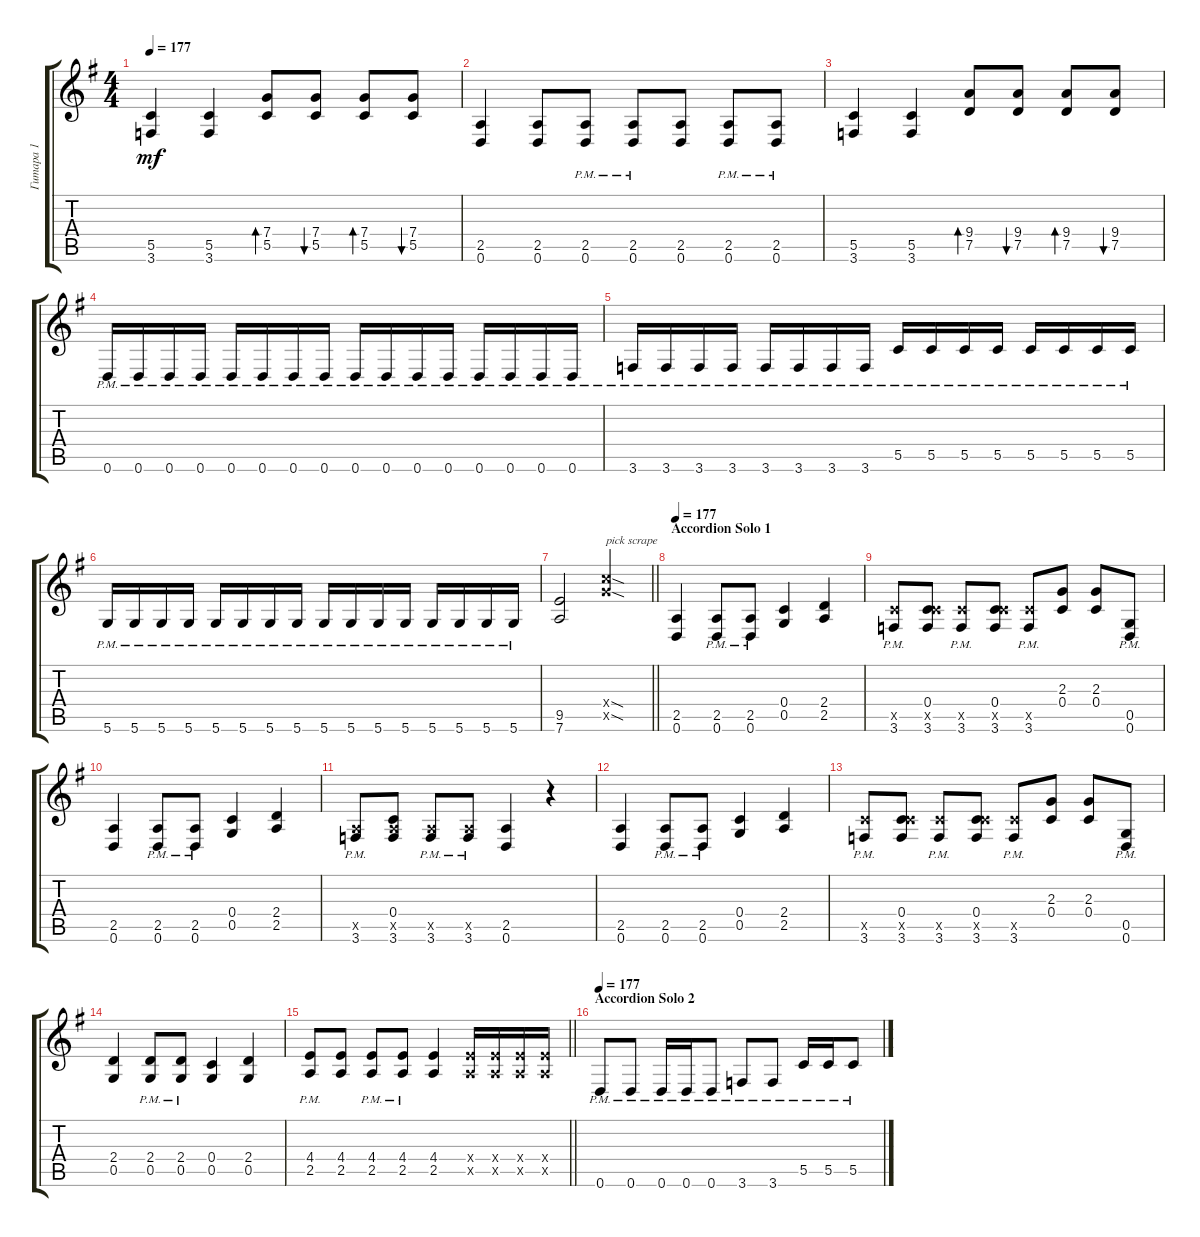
\track ("Гитара 1" "Гитара 1") {instrument distortionguitar}
\staff {score tabs}
\tuning (D4 A3 F3 C3 G2 D2) {hide}
\ts (4 4)
\tempo 177
\clef g2
\ks eminor
(5.5 3.6).4{dy mf} (5.5 3.6).4 (7.4 5.5).8{bd 60} (7.4 5.5).8{bu 60} (7.4 5.5).8{bd 60} (7.4 5.5).8{bu 60} |
(2.5 0.6).4 (2.5 0.6).8 (2.5{pm} 0.6{pm}).8 (2.5{pm} 0.6{pm}).8 (2.5 0.6).8 (2.5{pm} 0.6{pm}).8 (2.5{pm} 0.6{pm}).8 |
(5.5 3.6).4 (5.5 3.6).4 (9.4 7.5).8{bd 60} (9.4 7.5).8{bu 60} (9.4 7.5).8{bd 60} (9.4 7.5).8{bu 60} |
0.6{pm}.16 0.6{pm}.16 0.6{pm}.16 0.6{pm}.16 0.6{pm}.16 0.6{pm}.16 0.6{pm}.16 0.6{pm}.16 0.6{pm}.16 0.6{pm}.16 0.6{pm}.16 0.6{pm}.16 0.6{pm}.16 0.6{pm}.16 0.6{pm}.16 0.6{pm}.16 |
3.6{pm}.16 3.6{pm}.16 3.6{pm}.16 3.6{pm}.16 3.6{pm}.16 3.6{pm}.16 3.6{pm}.16 3.6{pm}.16 5.5{pm}.16 5.5{pm}.16 5.5{pm}.16 5.5{pm}.16 5.5{pm}.16 5.5{pm}.16 5.5{pm}.16 5.5{pm}.16 |
5.6{pm}.16 5.6{pm}.16 5.6{pm}.16 5.6{pm}.16 5.6{pm}.16 5.6{pm}.16 5.6{pm}.16 5.6{pm}.16 5.6{pm}.16 5.6{pm}.16 5.6{pm}.16 5.6{pm}.16 5.6{pm}.16 5.6{pm}.16 5.6{pm}.16 5.6{pm}.16 |
\barLineRight lightlight
(9.5 7.6).2 (12.4{sod x} 12.5{sod x}).2{txt "pick scrape"} |
\section ("" "Accordion Solo 1")
\tempo 177
(2.5 0.6).4{volume 8} (2.5{pm} 0.6{pm}).8 (2.5{pm} 0.6{pm}).8 (0.4 0.5).4 (2.4 2.5).4 |
(5.5{pm x} 3.6{pm}).8 (0.4 5.5{x} 3.6).8 (5.5{pm x} 3.6{pm}).8 (0.4 5.5{x} 3.6).8 (5.5{pm x} 3.6{pm}).8 (2.3 0.4).8 (2.3 0.4).8 (0.5{pm} 0.6{pm}).8 |
(2.5 0.6).4 (2.5{pm} 0.6{pm}).8 (2.5{pm} 0.6{pm}).8 (0.4 0.5).4 (2.4 2.5).4 |
(2.5{pm x} 3.6{pm}).8 (0.4 2.5{x} 3.6).8 (2.5{pm x} 3.6{pm}).8 (2.5{pm x} 3.6{pm}).8 (2.5 0.6).4 r.4 |
(2.5 0.6).4 (2.5{pm} 0.6{pm}).8 (2.5{pm} 0.6{pm}).8 (0.4 0.5).4 (2.4 2.5).4 |
(5.5{pm x} 3.6{pm}).8 (0.4 5.5{x} 3.6).8 (5.5{pm x} 3.6{pm}).8 (0.4 5.5{x} 3.6).8 (5.5{pm x} 3.6{pm}).8 (2.3 0.4).8 (2.3 0.4).8 (0.5{pm} 0.6{pm}).8 |
(2.4 0.5).4 (2.4{pm} 0.5{pm}).8 (2.4{pm} 0.5{pm}).8 (0.4 0.5).4 (2.4 0.5).4 |
\barLineRight lightlight
(4.4{pm} 2.5{pm}).8 (4.4 2.5).8 (4.4{pm} 2.5{pm}).8 (4.4{pm} 2.5{pm}).8 (4.4 2.5).4 (4.4{x} 2.5{x}).16 (4.4{x} 2.5{x}).16 (4.4{x} 2.5{x}).16 (4.4{x} 2.5{x}).16 |
\section ("" "Accordion Solo 2")
\tempo 177
0.6{pm}.8 0.6{pm}.8 0.6{pm}.16 0.6{pm}.16 0.6{pm}.8 3.6{pm}.8 3.6{pm}.8 5.5{pm}.16 5.5{pm}.16 5.5{pm}.8
